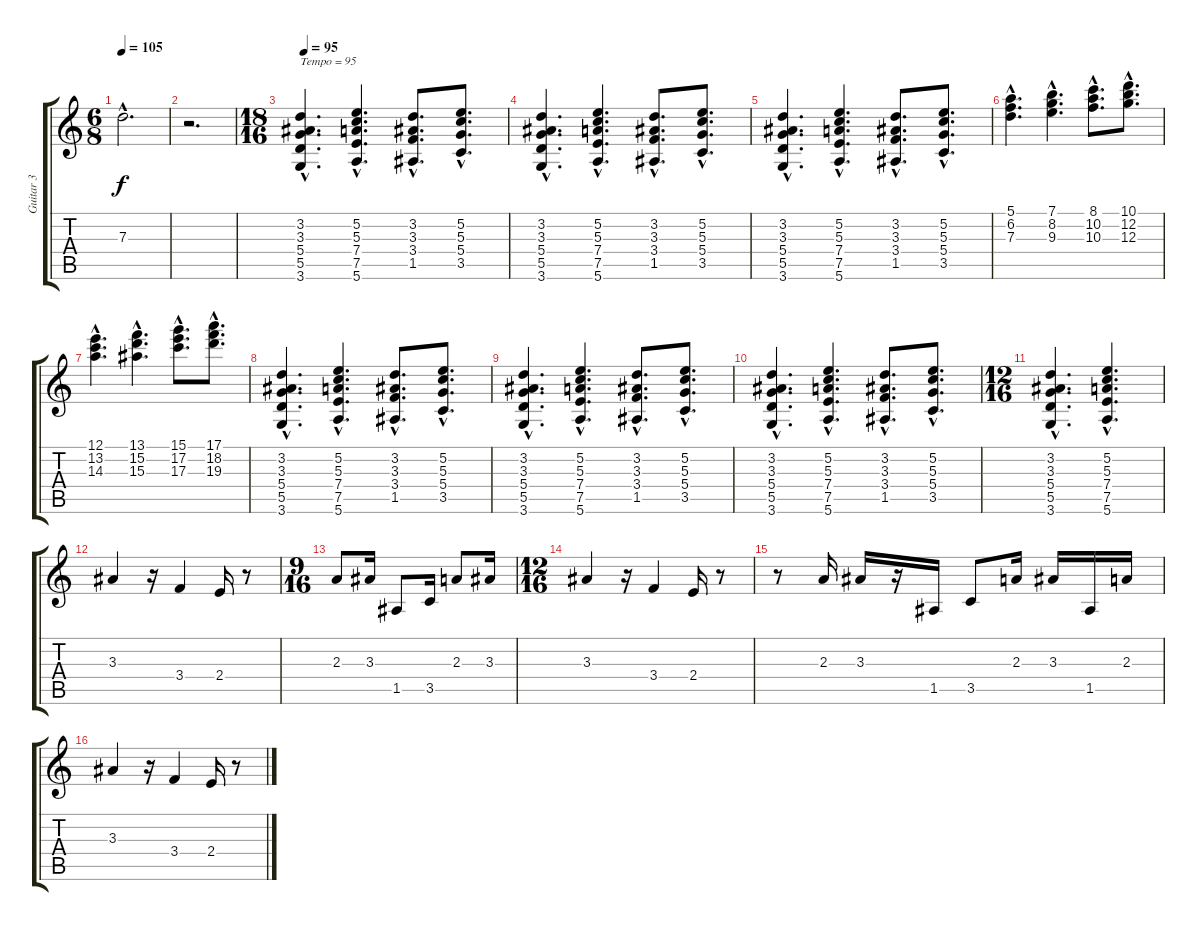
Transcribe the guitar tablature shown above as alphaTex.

\track ("Guitar 3" "Guitar 3") {instrument electricguitarclean}
\staff {score tabs}
\tuning (E4 B3 G3 D3 A2 E2) {hide}
\ts (6 8)
\tempo 105
\clef g2
\ks c
7.3{hac t}.2{d dy f} |
r.2{d} |
\ts (18 16)
\tempo 95
(3.2{hac} 3.3{hac} 5.4{hac} 5.5{hac} 3.6{hac}).4{d txt "Tempo = 95"} (5.2{hac} 5.3{hac} 7.4{hac} 7.5{hac} 5.6{hac}).4{d} (3.2{hac} 3.3{hac} 3.4{hac} 1.5{hac}).8{d} (5.2{hac} 5.3{hac} 5.4{hac} 3.5{hac}).8{d} |
(3.2{hac} 3.3{hac} 5.4{hac} 5.5{hac} 3.6{hac}).4{d} (5.2{hac} 5.3{hac} 7.4{hac} 7.5{hac} 5.6{hac}).4{d} (3.2{hac} 3.3{hac} 3.4{hac} 1.5{hac}).8{d} (5.2{hac} 5.3{hac} 5.4{hac} 3.5{hac}).8{d} |
(3.2{hac} 3.3{hac} 5.4{hac} 5.5{hac} 3.6{hac}).4{d} (5.2{hac} 5.3{hac} 7.4{hac} 7.5{hac} 5.6{hac}).4{d} (3.2{hac} 3.3{hac} 3.4{hac} 1.5{hac}).8{d} (5.2{hac} 5.3{hac} 5.4{hac} 3.5{hac}).8{d} |
(5.1{hac} 6.2{hac} 7.3{hac}).4{d} (7.1{hac} 8.2{hac} 9.3{hac}).4{d} (8.1{hac} 10.2{hac} 10.3{hac}).8{d} (10.1{hac} 12.2{hac} 12.3{hac}).8{d} |
(12.1{hac} 13.2{hac} 14.3{hac}).4{d} (13.1{hac} 15.2{hac} 15.3{hac}).4{d} (15.1{hac} 17.2{hac} 17.3{hac}).8{d} (17.1{hac} 18.2{hac} 19.3{hac}).8{d} |
(3.2{hac} 3.3{hac} 5.4{hac} 5.5{hac} 3.6{hac}).4{d} (5.2{hac} 5.3{hac} 7.4{hac} 7.5{hac} 5.6{hac}).4{d} (3.2{hac} 3.3{hac} 3.4{hac} 1.5{hac}).8{d} (5.2{hac} 5.3{hac} 5.4{hac} 3.5{hac}).8{d} |
(3.2{hac} 3.3{hac} 5.4{hac} 5.5{hac} 3.6{hac}).4{d} (5.2{hac} 5.3{hac} 7.4{hac} 7.5{hac} 5.6{hac}).4{d} (3.2{hac} 3.3{hac} 3.4{hac} 1.5{hac}).8{d} (5.2{hac} 5.3{hac} 5.4{hac} 3.5{hac}).8{d} |
(3.2{hac} 3.3{hac} 5.4{hac} 5.5{hac} 3.6{hac}).4{d} (5.2{hac} 5.3{hac} 7.4{hac} 7.5{hac} 5.6{hac}).4{d} (3.2{hac} 3.3{hac} 3.4{hac} 1.5{hac}).8{d} (5.2{hac} 5.3{hac} 5.4{hac} 3.5{hac}).8{d} |
\ts (12 16)
(3.2{hac} 3.3{hac} 5.4{hac} 5.5{hac} 3.6{hac}).4{d} (5.2{hac} 5.3{hac} 7.4{hac} 7.5{hac} 5.6{hac}).4{d} |
3.3.4 r.16 3.4.4 2.4.16 r.8 |
\ts (9 16)
2.3.8 3.3.16 1.5.8 3.5.16 2.3.8 3.3.16 |
\ts (12 16)
3.3.4 r.16 3.4.4 2.4.16 r.8 |
r.8 2.3.16 3.3.16 r.16 1.5.16 3.5.8 2.3.16 3.3.16 1.5.16 2.3.16 |
3.3.4 r.16 3.4.4 2.4.16 r.8
